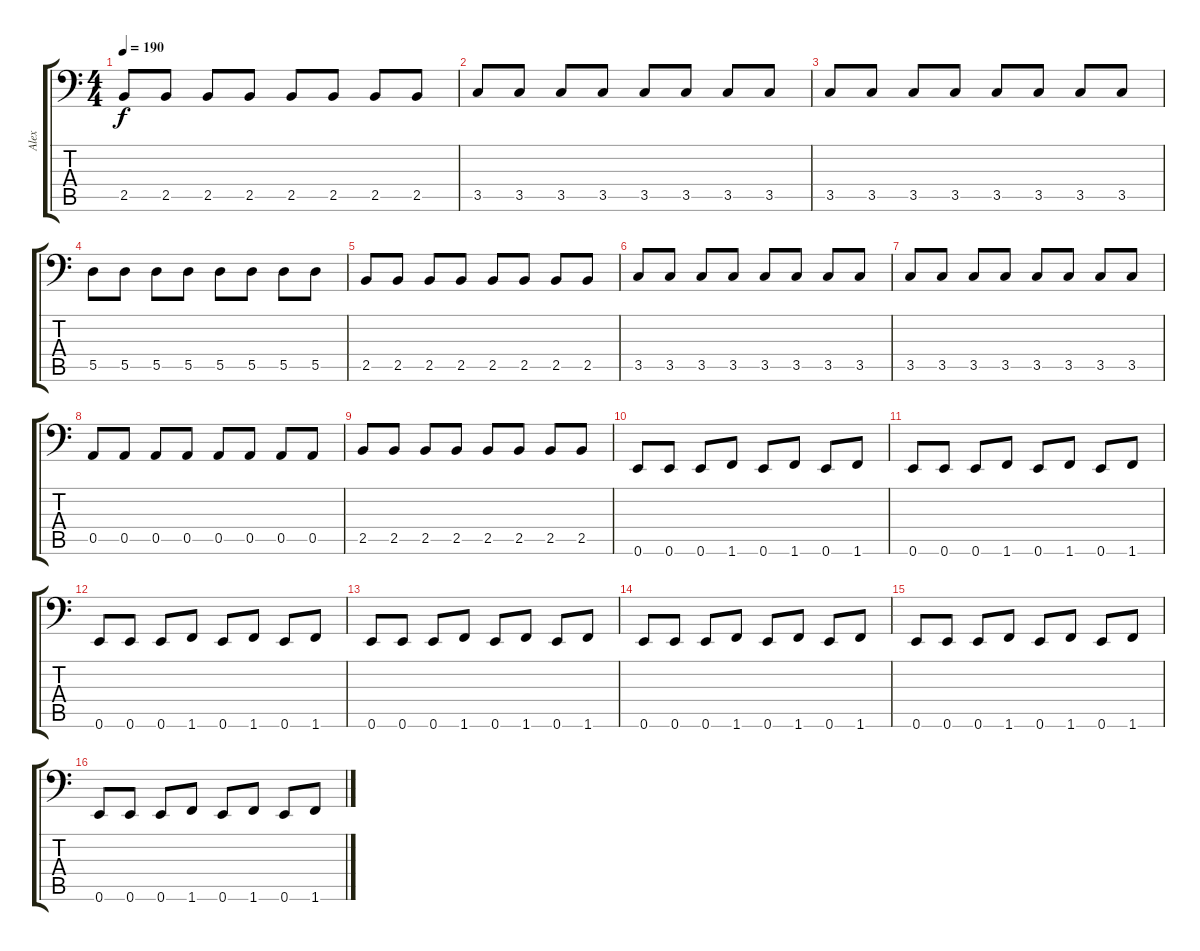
\track ("Alex" "Alex") {instrument slapbass2}
\staff {score tabs}
\tuning (E3 B2 G2 D2 A1 E1) {hide}
\ts (4 4)
\tempo 190
\clef f4
\ks c
2.5.8{dy f} 2.5.8 2.5.8 2.5.8 2.5.8 2.5.8 2.5.8 2.5.8 |
3.5.8 3.5.8 3.5.8 3.5.8 3.5.8 3.5.8 3.5.8 3.5.8 |
3.5.8 3.5.8 3.5.8 3.5.8 3.5.8 3.5.8 3.5.8 3.5.8 |
5.5.8 5.5.8 5.5.8 5.5.8 5.5.8 5.5.8 5.5.8 5.5.8 |
2.5.8 2.5.8 2.5.8 2.5.8 2.5.8 2.5.8 2.5.8 2.5.8 |
3.5.8 3.5.8 3.5.8 3.5.8 3.5.8 3.5.8 3.5.8 3.5.8 |
3.5.8 3.5.8 3.5.8 3.5.8 3.5.8 3.5.8 3.5.8 3.5.8 |
0.5.8 0.5.8 0.5.8 0.5.8 0.5.8 0.5.8 0.5.8 0.5.8 |
2.5.8 2.5.8 2.5.8 2.5.8 2.5.8 2.5.8 2.5.8 2.5.8 |
0.6.8 0.6.8 0.6.8 1.6.8 0.6.8 1.6.8 0.6.8 1.6.8 |
0.6.8 0.6.8 0.6.8 1.6.8 0.6.8 1.6.8 0.6.8 1.6.8 |
0.6.8 0.6.8 0.6.8 1.6.8 0.6.8 1.6.8 0.6.8 1.6.8 |
0.6.8 0.6.8 0.6.8 1.6.8 0.6.8 1.6.8 0.6.8 1.6.8 |
0.6.8 0.6.8 0.6.8 1.6.8 0.6.8 1.6.8 0.6.8 1.6.8 |
0.6.8 0.6.8 0.6.8 1.6.8 0.6.8 1.6.8 0.6.8 1.6.8 |
0.6.8 0.6.8 0.6.8 1.6.8 0.6.8 1.6.8 0.6.8 1.6.8
